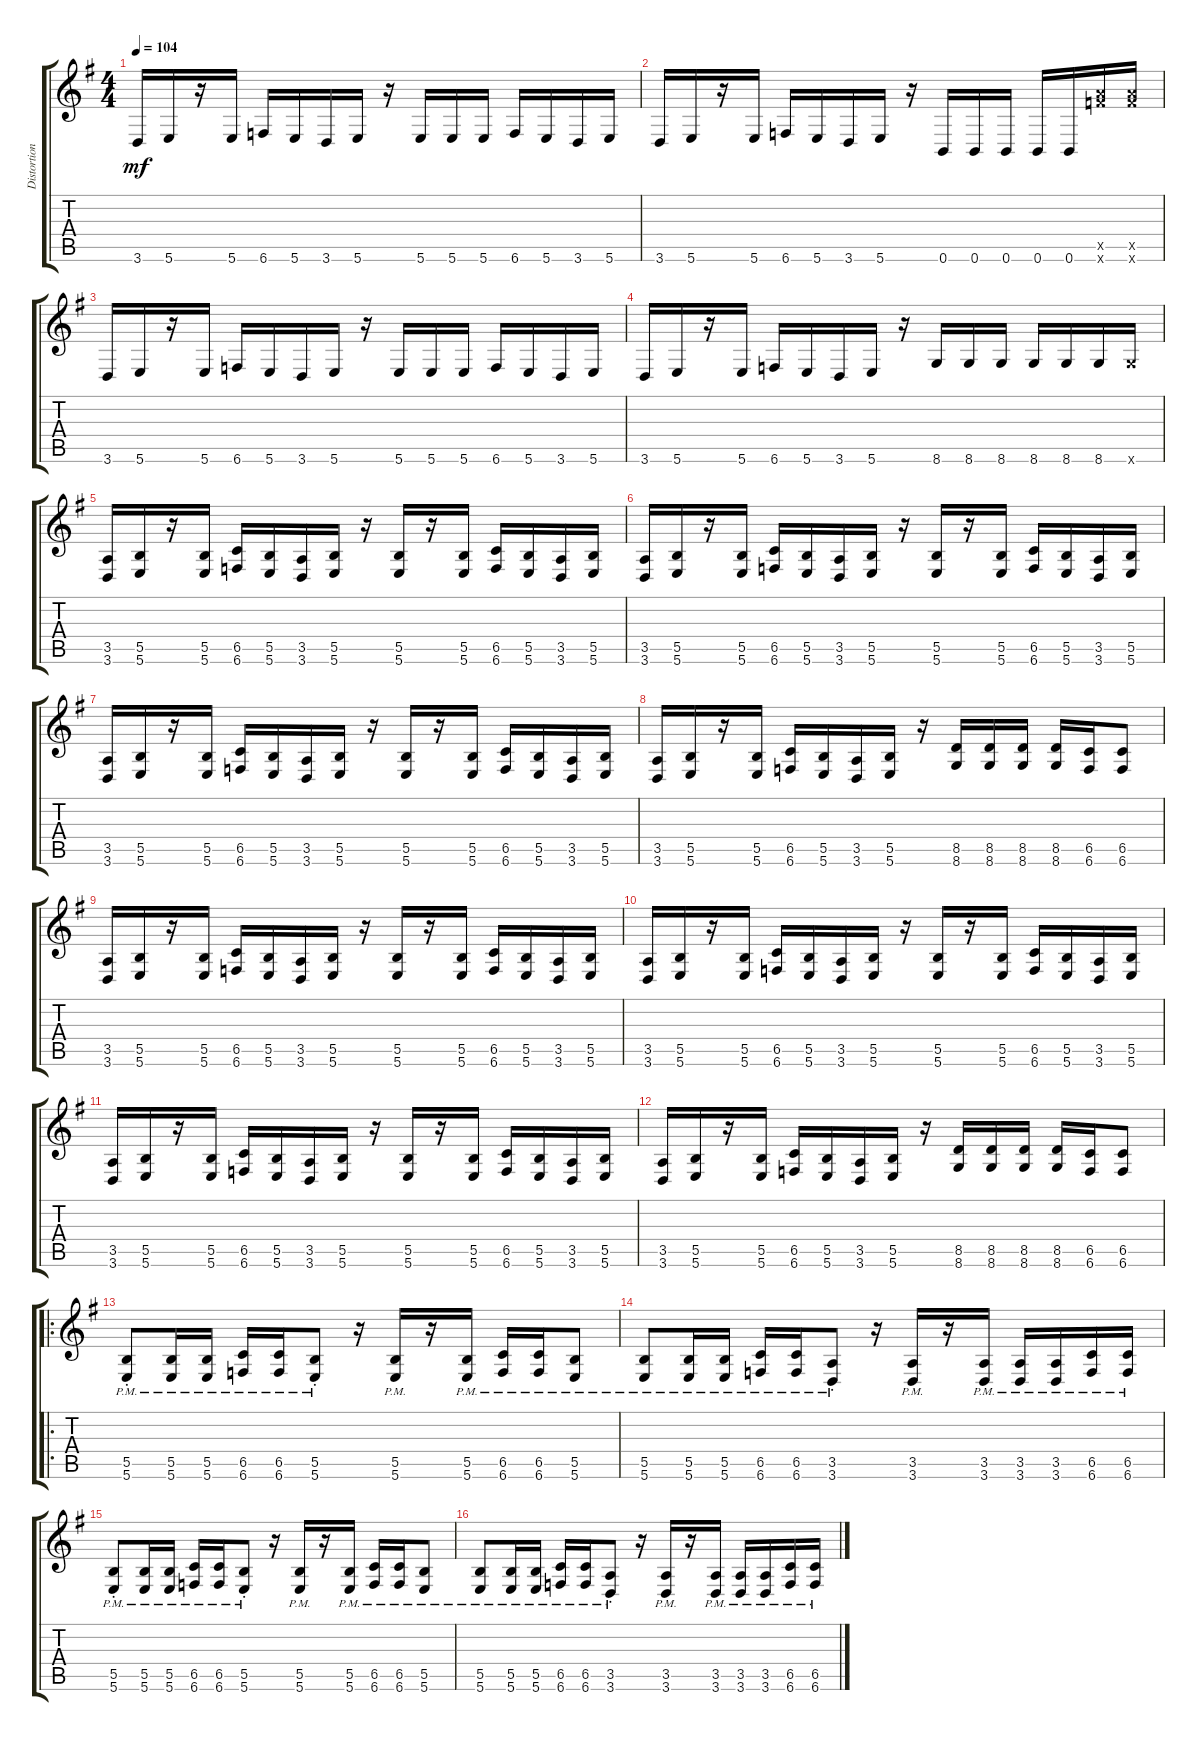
\track ("Distortion" "Distortion") {instrument distortionguitar}
\staff {score tabs}
\tuning (Db4 Ab3 E3 B2 Gb2 B1) {hide}
\ts (4 4)
\tempo 104
\clef g2
\ks g
3.6.16{dy mf instrument distortionguitar} 5.6.16 r.16 5.6.16 6.6.16 5.6.16 3.6.16 5.6.16 r.16 5.6.16 5.6.16 5.6.16 6.6.16 5.6.16 3.6.16 5.6.16 |
3.6.16 5.6.16 r.16 5.6.16 6.6.16 5.6.16 3.6.16 5.6.16 r.16 0.6.16 0.6.16 0.6.16 0.6.16 0.6.16 (15.5{x} 18.6{x}).16 (15.5{x} 18.6{x}).16 |
3.6.16 5.6.16 r.16 5.6.16 6.6.16 5.6.16 3.6.16 5.6.16 r.16 5.6.16 5.6.16 5.6.16 6.6.16 5.6.16 3.6.16 5.6.16 |
3.6.16 5.6.16 r.16 5.6.16 6.6.16 5.6.16 3.6.16 5.6.16 r.16 8.6.16 8.6.16 8.6.16 8.6.16 8.6.16 8.6.16 8.6{x}.16 |
(3.5 3.6).16 (5.5 5.6).16 r.16 (5.5 5.6).16 (6.5 6.6).16 (5.5 5.6).16 (3.5 3.6).16 (5.5 5.6).16 r.16 (5.5 5.6).16 r.16 (5.5 5.6).16 (6.5 6.6).16 (5.5 5.6).16 (3.5 3.6).16 (5.5 5.6).16 |
(3.5 3.6).16 (5.5 5.6).16 r.16 (5.5 5.6).16 (6.5 6.6).16 (5.5 5.6).16 (3.5 3.6).16 (5.5 5.6).16 r.16 (5.5 5.6).16 r.16 (5.5 5.6).16 (6.5 6.6).16 (5.5 5.6).16 (3.5 3.6).16 (5.5 5.6).16 |
(3.5 3.6).16 (5.5 5.6).16 r.16 (5.5 5.6).16 (6.5 6.6).16 (5.5 5.6).16 (3.5 3.6).16 (5.5 5.6).16 r.16 (5.5 5.6).16 r.16 (5.5 5.6).16 (6.5 6.6).16 (5.5 5.6).16 (3.5 3.6).16 (5.5 5.6).16 |
(3.5 3.6).16 (5.5 5.6).16 r.16 (5.5 5.6).16 (6.5 6.6).16 (5.5 5.6).16 (3.5 3.6).16 (5.5 5.6).16 r.16 (8.5 8.6).16 (8.5 8.6).16 (8.5 8.6).16 (8.5 8.6).16 (6.5 6.6).16 (6.5 6.6).8 |
(3.5 3.6).16 (5.5 5.6).16 r.16 (5.5 5.6).16 (6.5 6.6).16 (5.5 5.6).16 (3.5 3.6).16 (5.5 5.6).16 r.16 (5.5 5.6).16 r.16 (5.5 5.6).16 (6.5 6.6).16 (5.5 5.6).16 (3.5 3.6).16 (5.5 5.6).16 |
(3.5 3.6).16 (5.5 5.6).16 r.16 (5.5 5.6).16 (6.5 6.6).16 (5.5 5.6).16 (3.5 3.6).16 (5.5 5.6).16 r.16 (5.5 5.6).16 r.16 (5.5 5.6).16 (6.5 6.6).16 (5.5 5.6).16 (3.5 3.6).16 (5.5 5.6).16 |
(3.5 3.6).16 (5.5 5.6).16 r.16 (5.5 5.6).16 (6.5 6.6).16 (5.5 5.6).16 (3.5 3.6).16 (5.5 5.6).16 r.16 (5.5 5.6).16 r.16 (5.5 5.6).16 (6.5 6.6).16 (5.5 5.6).16 (3.5 3.6).16 (5.5 5.6).16 |
(3.5 3.6).16 (5.5 5.6).16 r.16 (5.5 5.6).16 (6.5 6.6).16 (5.5 5.6).16 (3.5 3.6).16 (5.5 5.6).16 r.16 (8.5 8.6).16 (8.5 8.6).16 (8.5 8.6).16 (8.5 8.6).16 (6.5 6.6).16 (6.5 6.6).8 |
\ro
(5.5{pm st} 5.6{pm st}).8 (5.5{pm} 5.6{pm}).16 (5.5{pm} 5.6{pm}).16 (6.5{pm} 6.6{pm}).16 (6.5{pm} 6.6{pm}).16 (5.5{pm st} 5.6{pm st}).8 r.16 (5.5{pm} 5.6{pm}).16 r.16 (5.5{pm} 5.6{pm}).16 (6.5{pm} 6.6{pm}).16 (6.5{pm} 6.6{pm}).16 (5.5{pm} 5.6{pm}).8 |
(5.5{pm} 5.6{pm}).8 (5.5{pm} 5.6{pm}).16 (5.5{pm} 5.6{pm}).16 (6.5{pm} 6.6{pm}).16 (6.5{pm} 6.6{pm}).16 (3.5{pm st} 3.6{pm st}).8 r.16 (3.5{pm} 3.6{pm}).16 r.16 (3.5{pm} 3.6{pm}).16 (3.5{pm} 3.6{pm}).16 (3.5{pm} 3.6{pm}).16 (6.5{pm} 6.6{pm}).16 (6.5{pm} 6.6{pm}).16 |
(5.5{pm st} 5.6{pm st}).8 (5.5{pm} 5.6{pm}).16 (5.5{pm} 5.6{pm}).16 (6.5{pm} 6.6{pm}).16 (6.5{pm} 6.6{pm}).16 (5.5{pm st} 5.6{pm st}).8 r.16 (5.5{pm} 5.6{pm}).16 r.16 (5.5{pm} 5.6{pm}).16 (6.5{pm} 6.6{pm}).16 (6.5{pm} 6.6{pm}).16 (5.5{pm} 5.6{pm}).8 |
(5.5{pm} 5.6{pm}).8 (5.5{pm} 5.6{pm}).16 (5.5{pm} 5.6{pm}).16 (6.5{pm} 6.6{pm}).16 (6.5{pm} 6.6{pm}).16 (3.5{pm st} 3.6{pm st}).8 r.16 (3.5{pm} 3.6{pm}).16 r.16 (3.5{pm} 3.6{pm}).16 (3.5{pm} 3.6{pm}).16 (3.5{pm} 3.6{pm}).16 (6.5{pm} 6.6{pm}).16 (6.5{pm} 6.6{pm}).16
